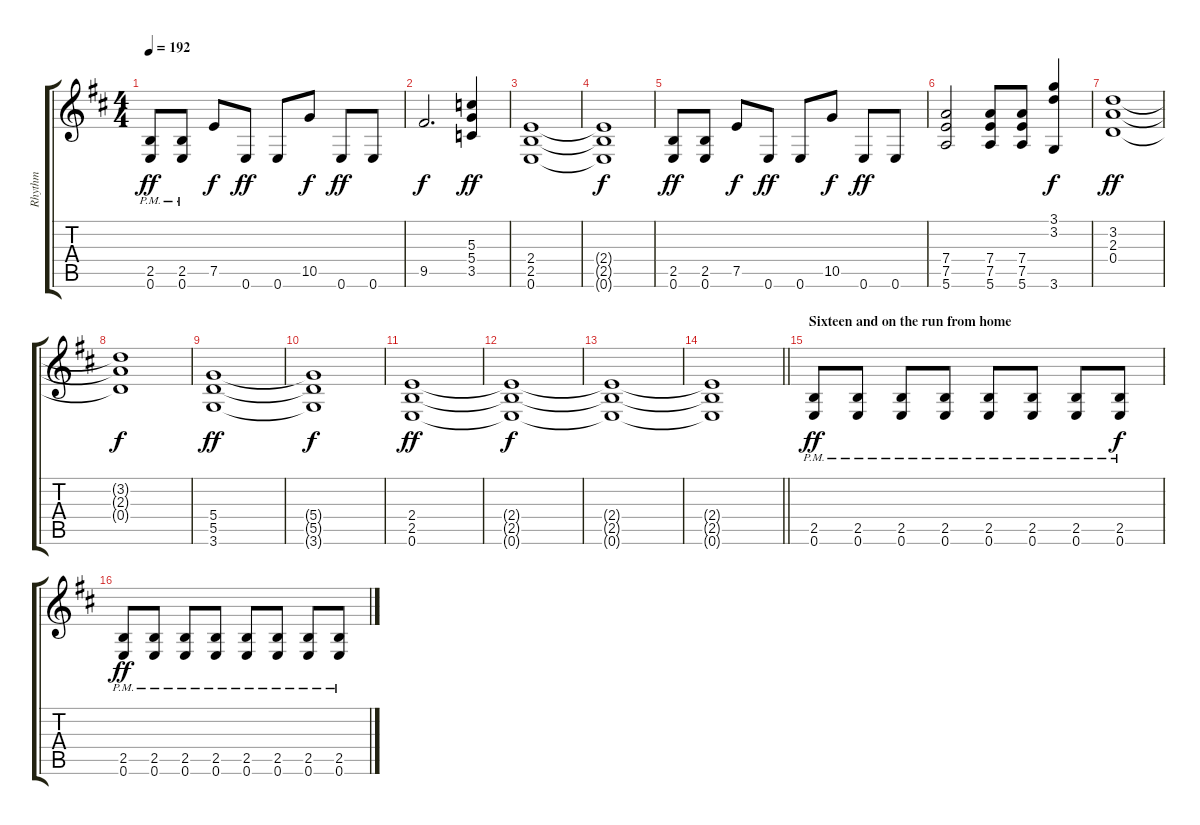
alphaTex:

\track ("Rhythm" "Rhythm") {instrument distortionguitar}
\staff {score tabs}
\tuning (E4 B3 G3 D3 A2 E2) {hide}
\ts (4 4)
\tempo 192
\clef g2
\ks d
(2.5{pm} 0.6{pm}).8{dy ff} (2.5{pm} 0.6{pm}).8 7.5.8{dy f} 0.6.8{dy ff} 0.6.8 10.5.8{dy f} 0.6.8{dy ff} 0.6.8 |
9.5.2{d dy f} (5.3 5.4 3.5).4{dy ff} |
(2.4 2.5 0.6).1 |
(2.4{t} 2.5{t} 0.6{t}).1{dy f} |
(2.5 0.6).8{dy ff} (2.5 0.6).8 7.5.8{dy f} 0.6.8{dy ff} 0.6.8 10.5.8{dy f} 0.6.8{dy ff} 0.6.8 |
(7.4 7.5 5.6).2 (7.4 7.5 5.6).8 (7.4 7.5 5.6).8 (3.1 3.2 3.6).4{dy f} |
(3.2 2.3 0.4).1{dy ff} |
(3.2{t} 2.3{t} 0.4{t}).1{dy f} |
(5.4 5.5 3.6).1{dy ff} |
(5.4{t} 5.5{t} 3.6{t}).1{dy f} |
(2.4 2.5 0.6).1{dy ff} |
(2.4{t} 2.5{t} 0.6{t}).1{dy f} |
(2.4{t} 2.5{t} 0.6{t}).1 |
\barLineRight lightlight
(2.4{t} 2.5{t} 0.6{t}).1 |
\section ("" "Sixteen and on the run from home")
(2.5{pm} 0.6{pm}).8{dy ff} (2.5{pm} 0.6{pm}).8 (2.5{pm} 0.6{pm}).8 (2.5{pm} 0.6{pm}).8 (2.5{pm} 0.6{pm}).8 (2.5{pm} 0.6{pm}).8 (2.5{pm} 0.6{pm}).8 (2.5{pm} 0.6{pm}).8{dy f} |
(2.5{pm} 0.6{pm}).8{dy ff} (2.5{pm} 0.6{pm}).8 (2.5{pm} 0.6{pm}).8 (2.5{pm} 0.6{pm}).8 (2.5{pm} 0.6{pm}).8 (2.5{pm} 0.6{pm}).8 (2.5{pm} 0.6{pm}).8 (2.5{pm} 0.6{pm}).8
